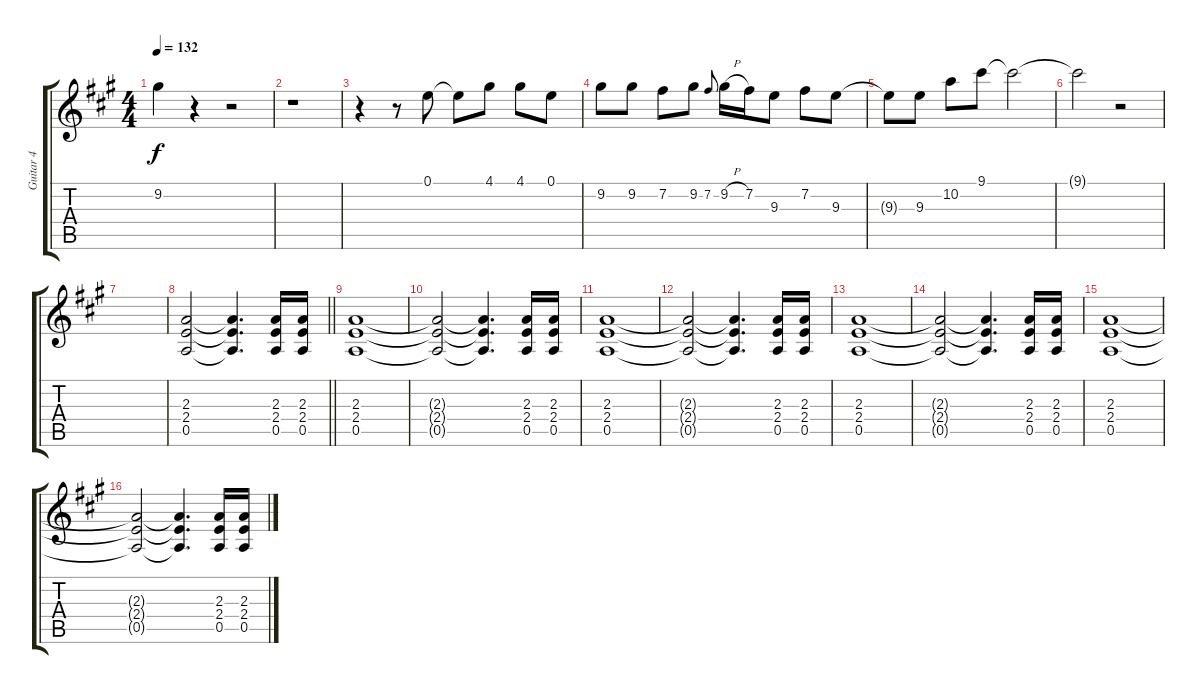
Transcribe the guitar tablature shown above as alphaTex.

\track ("Guitar 4" "Guitar 4") {instrument distortionguitar}
\staff {score tabs}
\tuning (E4 B3 G3 D3 A2 E2) {hide}
\ts (4 4)
\tempo 132
\clef g2
\ks a
9.2{t}.4{dy f} r.4 r.2 |
r.1 |
r.4 r.8 0.1.8 0.1{t}.8 4.1.8 4.1.8 0.1.8 |
9.2.8 9.2.8 7.2.8 9.2.8 7.2.8{gr onbeat} 9.2{h}.16 7.2.16 9.3.8 7.2.8 9.3.8 |
9.3{t}.8 9.3.8 10.2.8 9.1.8 9.1{t}.2 |
9.1{t}.2 r.2 |
|
\barLineRight lightlight
(2.3 2.4 0.5).2{volume 7 instrument distortionguitar} (2.3{t} 2.4{t} 0.5{t}).4{d} (2.3 2.4 0.5).16 (2.3 2.4 0.5).16 |
(2.3 2.4 0.5).1 |
(2.3{t} 2.4{t} 0.5{t}).2 (2.3{t} 2.4{t} 0.5{t}).4{d} (2.3 2.4 0.5).16 (2.3 2.4 0.5).16 |
(2.3 2.4 0.5).1 |
(2.3{t} 2.4{t} 0.5{t}).2 (2.3{t} 2.4{t} 0.5{t}).4{d} (2.3 2.4 0.5).16 (2.3 2.4 0.5).16 |
(2.3 2.4 0.5).1 |
(2.3{t} 2.4{t} 0.5{t}).2 (2.3{t} 2.4{t} 0.5{t}).4{d} (2.3 2.4 0.5).16 (2.3 2.4 0.5).16 |
(2.3 2.4 0.5).1 |
(2.3{t} 2.4{t} 0.5{t}).2 (2.3{t} 2.4{t} 0.5{t}).4{d} (2.3 2.4 0.5).16 (2.3 2.4 0.5).16
